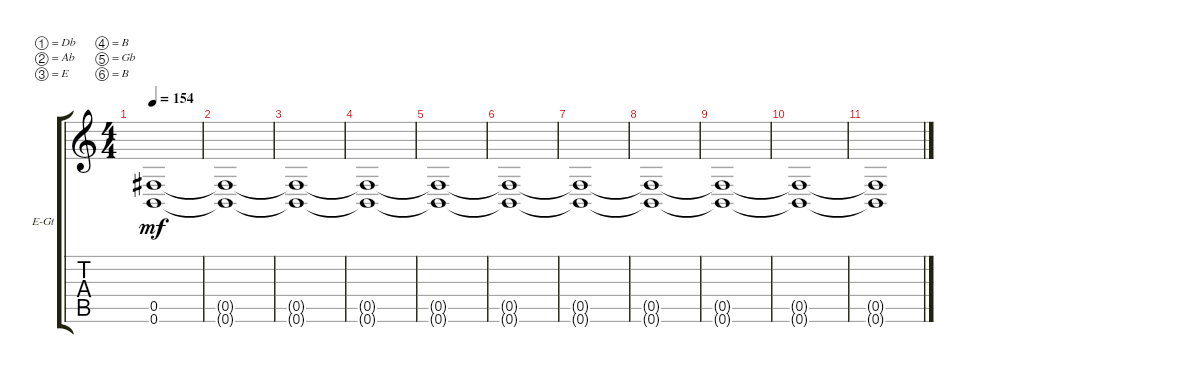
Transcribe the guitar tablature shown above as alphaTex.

\defaultSystemsLayout 4
\bracketExtendMode groupsimilarinstruments
\firstSystemTrackNameOrientation horizontal
\otherSystemsTrackNameOrientation horizontal
\track ("Electric Guitar 1" "E-Gt") {instrument distortionguitar}
\staff {score tabs}
\tuning (Db4 Ab3 E3 B2 Gb2 B1)
\ts (4 4)
\tempo 154
\clef g2
\ks c
(0.5{t} 0.6{t}).1{dy mf} |
(0.5{t} 0.6{t}).1 |
(0.5{t} 0.6{t}).1 |
(0.5{t} 0.6{t}).1 |
(0.6{t} 0.5{t}).1 |
(0.6{t} 0.5{t}).1 |
(0.6{t} 0.5{t}).1 |
(0.6{t} 0.5{t}).1 |
(0.6{t} 0.5{t}).1 |
(0.6{t} 0.5{t}).1 |
(0.6{t} 0.5{t}).1
